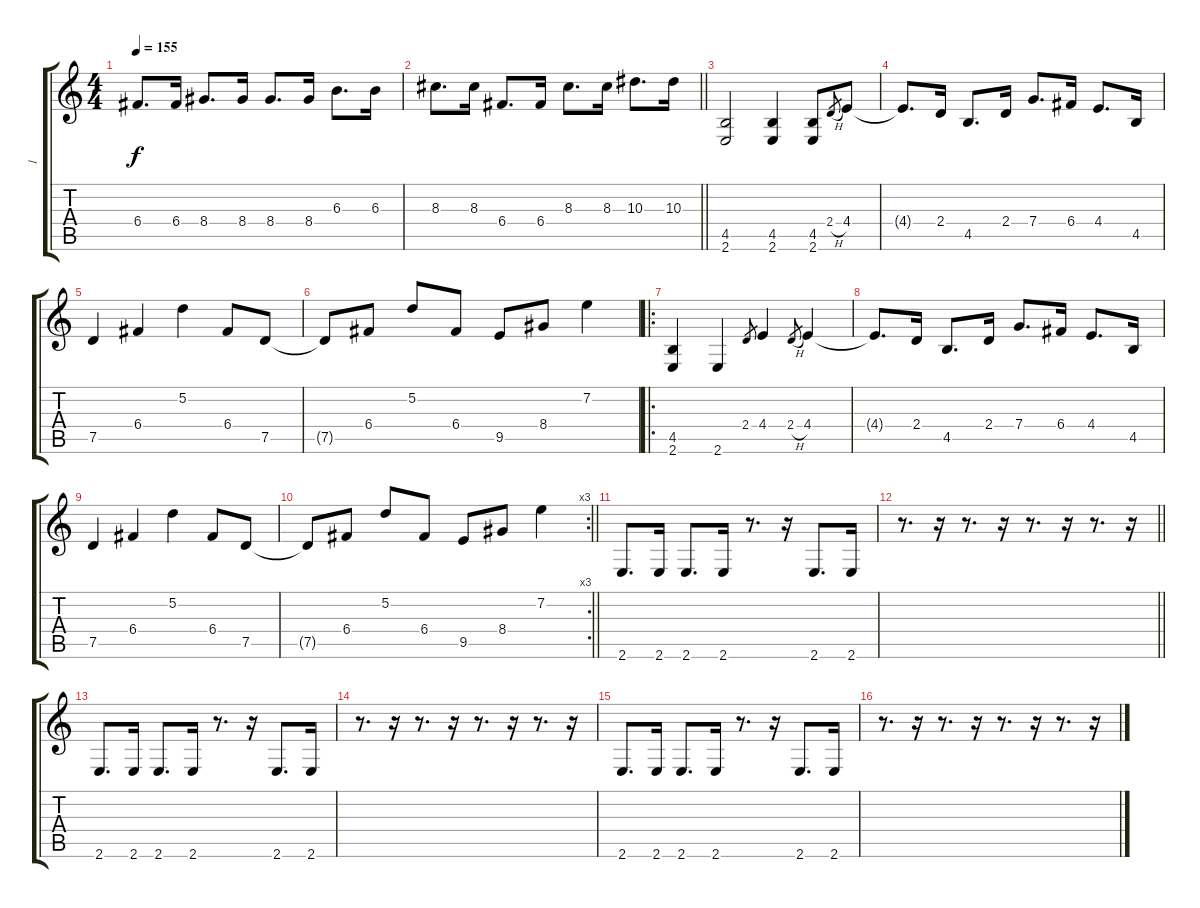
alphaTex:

\track ("1" "1") {instrument distortionguitar}
\staff {score tabs}
\tuning (D4 A3 F3 C3 G2 D2) {hide}
\ts (4 4)
\tempo 155
\clef g2
\ks c
6.4.8{d dy f} 6.4.16 8.4.8{d} 8.4.16 8.4.8{d} 8.4.16 6.3.8{d} 6.3.16 |
\barLineRight lightlight
8.3.8{d} 8.3.16 6.4.8{d} 6.4.16 8.3.8{d} 8.3.16 10.3.8{d} 10.3.16 |
\section ("" "")
(4.5 2.6).2 (4.5 2.6).4 (4.5 2.6).8 2.4{h}.8{gr} 4.4.8 |
4.4{t}.8{d} 2.4.16 4.5.8{d} 2.4.16 7.4.8{d} 6.4.16 4.4.8{d} 4.5.16 |
7.5.4 6.4.4 5.2.4 6.4.8 7.5.8 |
7.5{t}.8 6.4.8 5.2.8 6.4.8 9.5.8 8.4.8 7.2.4 |
\ro
(4.5 2.6).4 2.6.4 2.4.8{gr} 4.4.4 2.4{h}.8{gr} 4.4.4 |
4.4{t}.8{d} 2.4.16 4.5.8{d} 2.4.16 7.4.8{d} 6.4.16 4.4.8{d} 4.5.16 |
7.5.4 6.4.4 5.2.4 6.4.8 7.5.8 |
\rc 3
\barLineRight lightlight
7.5{t}.8 6.4.8 5.2.8 6.4.8 9.5.8 8.4.8 7.2.4 |
\section ("" "")
2.6.8{d} 2.6.16 2.6.8{d} 2.6.16 r.8{d} r.16 2.6.8{d} 2.6.16 |
\barLineRight lightlight
r.8{d} r.16 r.8{d} r.16 r.8{d} r.16 r.8{d} r.16 |
\section ("" "")
2.6.8{d} 2.6.16 2.6.8{d} 2.6.16 r.8{d} r.16 2.6.8{d} 2.6.16 |
r.8{d} r.16 r.8{d} r.16 r.8{d} r.16 r.8{d} r.16 |
2.6.8{d} 2.6.16 2.6.8{d} 2.6.16 r.8{d} r.16 2.6.8{d} 2.6.16 |
r.8{d} r.16 r.8{d} r.16 r.8{d} r.16 r.8{d} r.16
